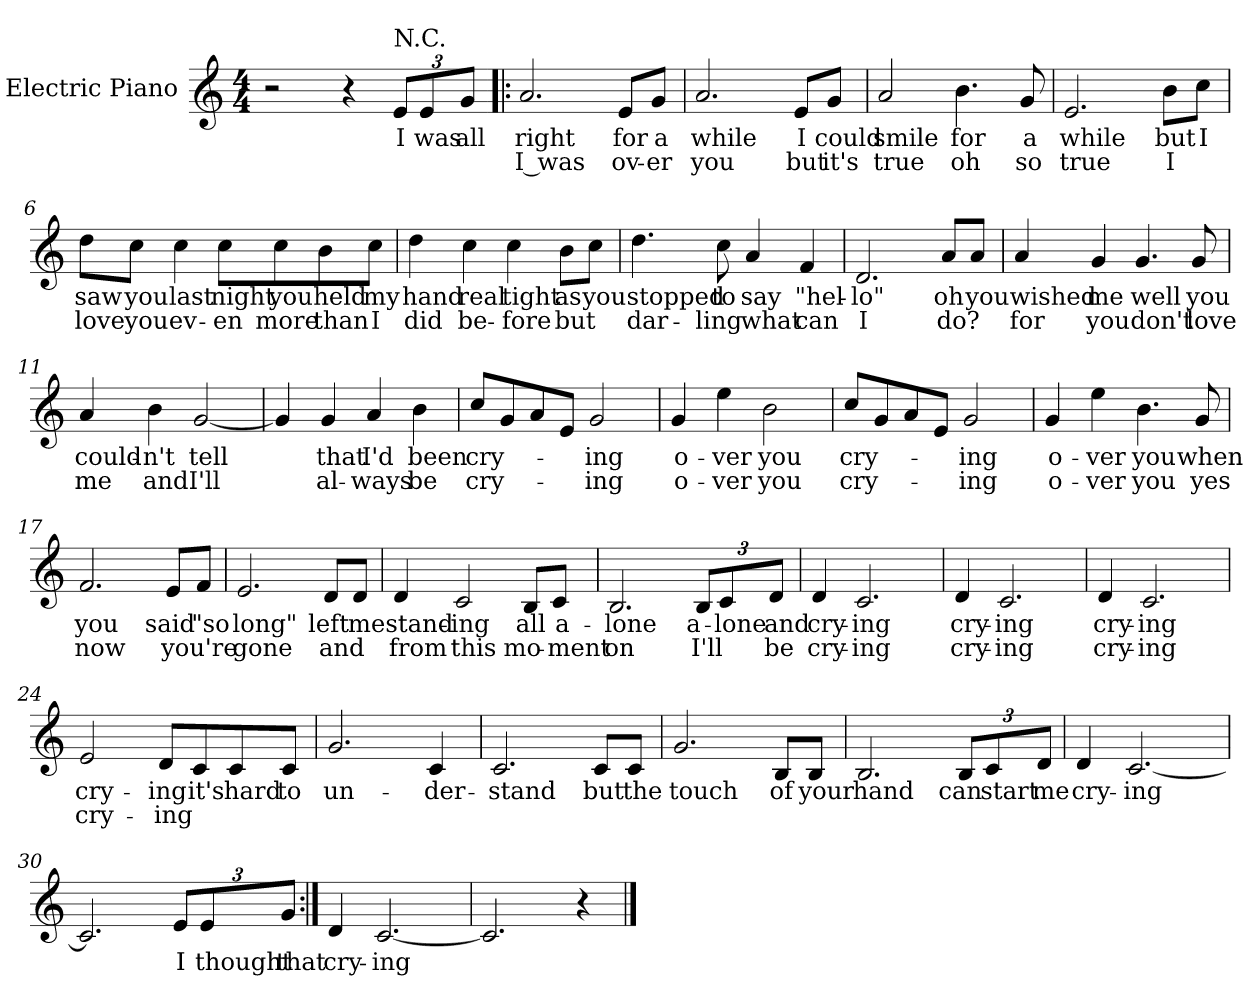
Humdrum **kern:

**kern	**text	**text
*part1	*part1	*part1
*staff1	*staff1	*staff1
*I"Electric Piano	*	*
*I'E.Pno	*	*
*clefG2	*	*
*k[]	*	*
*C:	*	*
*M4/4	*	*
=1	=1	=1
2r	.	.
4r	.	.
*Xbrackettup	*	*
!LO:TX:a:t=N.C.	!	!
12e/L	I	.
12e/	was	.
12g/J	all	.
=2!|:	=2!|:	=2!|:
2.a/	right	I was
8e/L	for	ov-
8g/J	a	-er
=3	=3	=3
2.a/	while	you
8e/L	I	but
8g/J	could	it's
=4	=4	=4
2a/	smile	true
4.b\	for	oh
8g/	a	so
!!LO:LB:g=z
=5	=5	=5
2.e/	while	true
8b\L	but	I
8cc\J	I	.
=6	=6	=6
8dd\L	saw	love
8cc\J	you	you
4cc\	last	ev-
8cc\L	night	-en
8cc\	you	more
8b\	held	than
8cc\J	my	I
=7	=7	=7
4dd\	hand	did
4cc\	real	be-
4cc\	tight	-fore
8b\L	as	but
8cc\J	you	.
!!LO:LB:g=z
=8	=8	=8
4.dd\	stopped	dar-
8cc\	to	-ling
4a/	say	what
4f/	"hel-	can
=9	=9	=9
2.d/	-lo"	I
8a/L	oh	do?
8a/J	you	.
=10	=10	=10
4a/	wished	for
4g/	me	you
4.g/	well	don't
8g/	you	love
=11	=11	=11
4a/	could-	me
4b\	-n't	and
[2g/	tell	I'll
!!LO:LB:g=z
=12	=12	=12
4g/]	.	.
4g/	that	al-
4a/	I'd	-ways
4b\	been	be
=13	=13	=13
8cc/L	-cry-	cry-
8g/	.	.
8a/	.	.
8e/J	.	.
2g/	-ing	-ing
=14	=14	=14
4g/	o-	o-
4ee\	-ver	-ver
2b\	you	you
=15	=15	=15
8cc/L	-cry-	cry-
8g/	.	.
8a/	.	.
8e/J	.	.
2g/	-ing	-ing
=16	=16	=16
4g/	o-	o-
4ee\	-ver	-ver
4.b\	you	you
8g/	when	yes
!!LO:LB:g=z
=17	=17	=17
2.f/	you	now
8e/L	said	you're
8f/J	"so	.
=18	=18	=18
2.e/	long"	gone
8d/L	left	and
8d/J	me	.
=19	=19	=19
4d/	stand-	from
2c/	-ing	this
8B/L	all	mo-
8c/J	a-	-ment
=20	=20	=20
2.B/	-lone	on
12B/L	a-	I'll
12c/	-lone	.
12d/J	and	be
=21	=21	=21
4d/	cry-	cry-
2.c/	-ing	-ing
!!LO:LB:g=z
=22	=22	=22
4d/	cry-	cry-
2.c/	-ing	-ing
=23	=23	=23
4d/	cry-	cry-
2.c/	-ing	-ing
=24	=24	=24
2e/	cry-	cry-
8d/L	-ing	-ing
8c/	it's	.
8c/	hard	.
8c/J	to	.
=25	=25	=25
2.g/	un-	.
4c/	-der-	.
=26	=26	=26
2.c/	-stand	.
8c/L	but	.
8c/J	the	.
=27	=27	=27
2.g/	touch	.
8B/L	of	.
8B/J	your	.
!!LO:LB:g=z
=28	=28	=28
2.B/	hand	.
12B/L	can	.
12c/	start	.
12d/J	me	.
=29	=29	=29
4d/	cry-	.
[2.c/	-ing	.
=30	=30	=30
2.c/]	.	.
12e/L	I	.
12e/	thought	.
12g/J	that	.
=31:|!	=31:|!	=31:|!
4d/	cry-	.
[2.c/	-ing	.
=32	=32	=32
2.c/]	.	.
4r	.	.
==	==	==
*-	*-	*-
